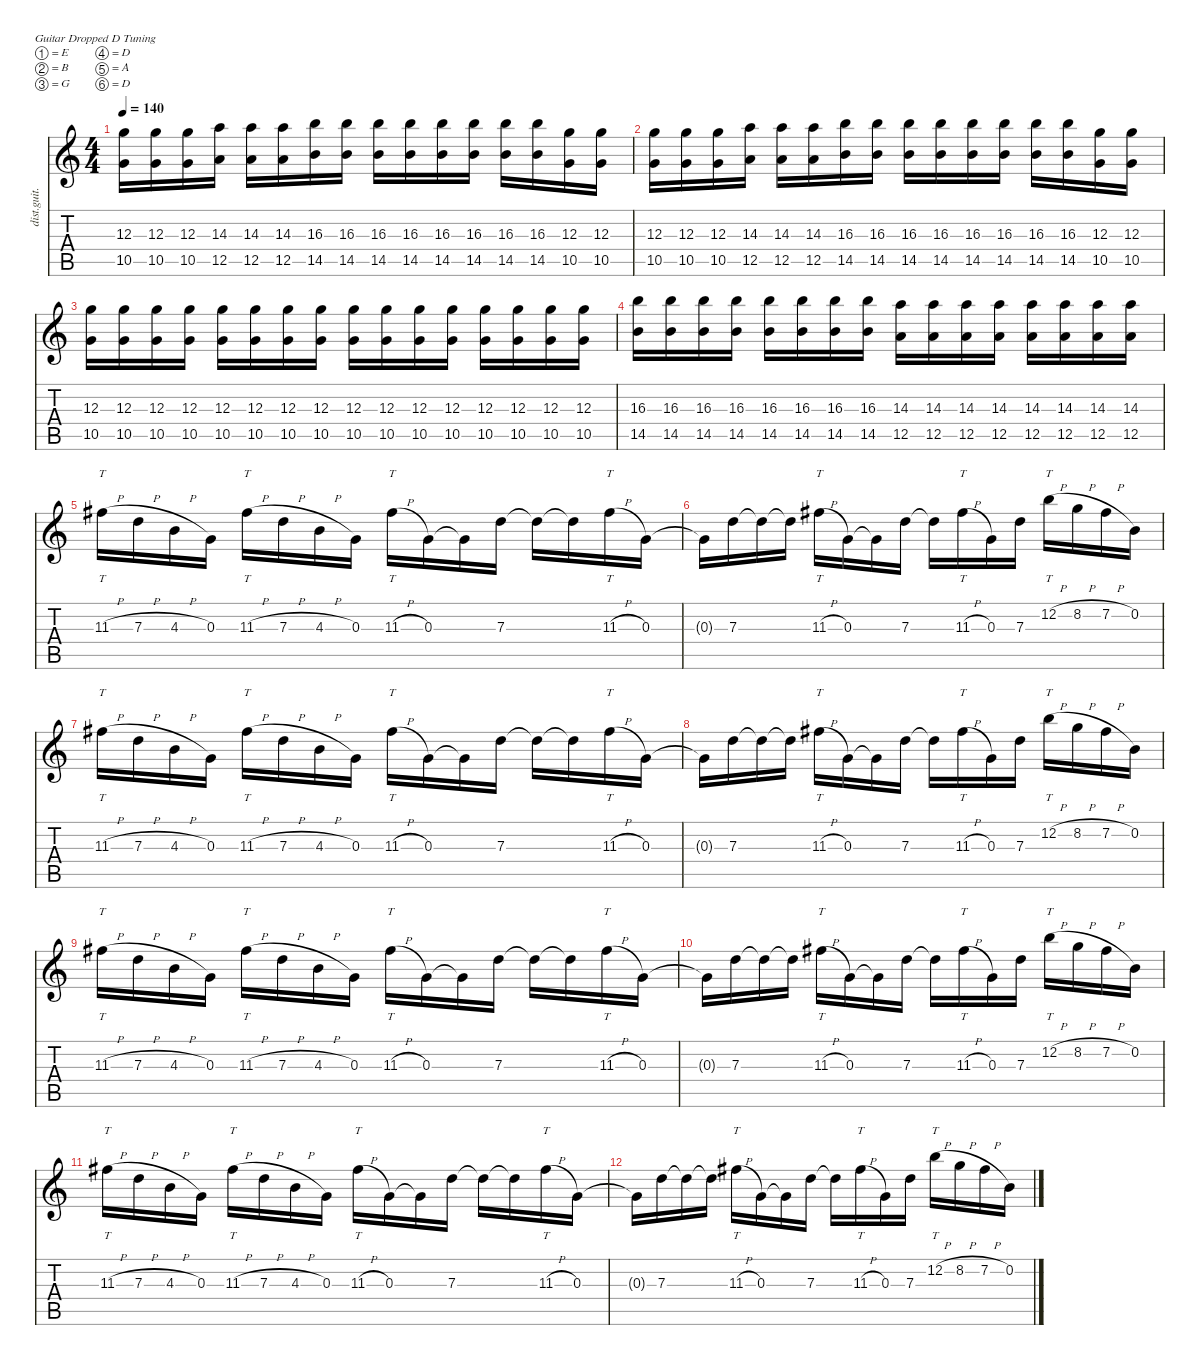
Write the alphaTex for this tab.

\defaultSystemsLayout 4
\hideDynamics
\bracketExtendMode nobrackets
\otherSystemsTrackNameOrientation horizontal
\track ("L" "dist.guit.") {instrument distortionguitar}
\staff {score tabs}
\tuning (E4 B3 G3 D3 A2 D2)
\ts (4 4)
\tempo 140
\clef g2
\ks c
(10.5 12.3).16{dy mf beam Down} (10.5 12.3).16{beam Down} (10.5 12.3).16{beam Down} (12.5 14.3).16{beam Down} (12.5 14.3).16{beam Down} (12.5 14.3).16{beam Down} (14.5 16.3).16{beam Down} (14.5 16.3).16{beam Down} (14.5 16.3).16{beam Down} (14.5 16.3).16{beam Down} (14.5 16.3).16{beam Down} (14.5 16.3).16{beam Down} (14.5 16.3).16{beam Down} (14.5 16.3).16{beam Down} (10.5 12.3).16{beam Down} (10.5 12.3).16{beam Down} |
(10.5 12.3).16{beam Down} (10.5 12.3).16{beam Down} (10.5 12.3).16{beam Down} (12.5 14.3).16{beam Down} (12.5 14.3).16{beam Down} (12.5 14.3).16{beam Down} (14.5 16.3).16{beam Down} (14.5 16.3).16{beam Down} (14.5 16.3).16{beam Down} (14.5 16.3).16{beam Down} (14.5 16.3).16{beam Down} (14.5 16.3).16{beam Down} (14.5 16.3).16{beam Down} (14.5 16.3).16{beam Down} (10.5 12.3).16{beam Down} (10.5 12.3).16{beam Down} |
(10.5 12.3).16{beam Down} (10.5 12.3).16{beam Down} (10.5 12.3).16{beam Down} (10.5 12.3).16{beam Down} (10.5 12.3).16{beam Down} (10.5 12.3).16{beam Down} (10.5 12.3).16{beam Down} (10.5 12.3).16{beam Down} (10.5 12.3).16{beam Down} (10.5 12.3).16{beam Down} (10.5 12.3).16{beam Down} (10.5 12.3).16{beam Down} (10.5 12.3).16{beam Down} (10.5 12.3).16{beam Down} (10.5 12.3).16{beam Down} (10.5 12.3).16{beam Down} |
(14.5 16.3).16{beam Down} (14.5 16.3).16{beam Down} (14.5 16.3).16{beam Down} (14.5 16.3).16{beam Down} (14.5 16.3).16{beam Down} (14.5 16.3).16{beam Down} (14.5 16.3).16{beam Down} (14.5 16.3).16{beam Down} (12.5 14.3).16{beam Down} (12.5 14.3).16{beam Down} (12.5 14.3).16{beam Down} (12.5 14.3).16{beam Down} (12.5 14.3).16{beam Down} (12.5 14.3).16{beam Down} (12.5 14.3).16{beam Down} (12.5 14.3).16{beam Down} |
11.3{h acc #}.16{tt beam Down} 7.3{h}.16{beam Down} 4.3{h}.16{beam Down} 0.3.16{beam Down} 11.3{h acc #}.16{tt beam Down} 7.3{h}.16{beam Down} 4.3{h}.16{beam Down} 0.3.16{beam Down} 11.3{h acc #}.16{tt beam Down} 0.3.16{beam Down} 0.3{t}.16{beam Down} 7.3.16{beam Down} 7.3{t}.16{beam Down} 7.3{t}.16{beam Down} 11.3{h acc #}.16{tt beam Down} 0.3.16{beam Down} |
0.3{t}.16{beam Down} 7.3.16{beam Down} 7.3{t}.16{beam Down} 7.3{t}.16{beam Down} 11.3{h acc #}.16{tt beam Down} 0.3.16{beam Down} 0.3{t}.16{beam Down} 7.3.16{beam Down} 7.3{t}.16{beam Down} 11.3{h acc #}.16{tt beam Down} 0.3.16{beam Down} 7.3.16{beam Down} 12.2{h}.16{tt beam Down} 8.2{h}.16{beam Down} 7.2{h acc #}.16{beam Down} 0.2.16{beam Down} |
11.3{h acc #}.16{tt beam Down} 7.3{h}.16{beam Down} 4.3{h}.16{beam Down} 0.3.16{beam Down} 11.3{h acc #}.16{tt beam Down} 7.3{h}.16{beam Down} 4.3{h}.16{beam Down} 0.3.16{beam Down} 11.3{h acc #}.16{tt beam Down} 0.3.16{beam Down} 0.3{t}.16{beam Down} 7.3.16{beam Down} 7.3{t}.16{beam Down} 7.3{t}.16{beam Down} 11.3{h acc #}.16{tt beam Down} 0.3.16{beam Down} |
0.3{t}.16{beam Down} 7.3.16{beam Down} 7.3{t}.16{beam Down} 7.3{t}.16{beam Down} 11.3{h acc #}.16{tt beam Down} 0.3.16{beam Down} 0.3{t}.16{beam Down} 7.3.16{beam Down} 7.3{t}.16{beam Down} 11.3{h acc #}.16{tt beam Down} 0.3.16{beam Down} 7.3.16{beam Down} 12.2{h}.16{tt beam Down} 8.2{h}.16{beam Down} 7.2{h acc #}.16{beam Down} 0.2.16{beam Down} |
11.3{h acc #}.16{tt beam Down} 7.3{h}.16{beam Down} 4.3{h}.16{beam Down} 0.3.16{beam Down} 11.3{h acc #}.16{tt beam Down} 7.3{h}.16{beam Down} 4.3{h}.16{beam Down} 0.3.16{beam Down} 11.3{h acc #}.16{tt beam Down} 0.3.16{beam Down} 0.3{t}.16{beam Down} 7.3.16{beam Down} 7.3{t}.16{beam Down} 7.3{t}.16{beam Down} 11.3{h acc #}.16{tt beam Down} 0.3.16{beam Down} |
0.3{t}.16{beam Down} 7.3.16{beam Down} 7.3{t}.16{beam Down} 7.3{t}.16{beam Down} 11.3{h acc #}.16{tt beam Down} 0.3.16{beam Down} 0.3{t}.16{beam Down} 7.3.16{beam Down} 7.3{t}.16{beam Down} 11.3{h acc #}.16{tt beam Down} 0.3.16{beam Down} 7.3.16{beam Down} 12.2{h}.16{tt beam Down} 8.2{h}.16{beam Down} 7.2{h acc #}.16{beam Down} 0.2.16{beam Down} |
11.3{h acc #}.16{tt beam Down} 7.3{h}.16{beam Down} 4.3{h}.16{beam Down} 0.3.16{beam Down} 11.3{h acc #}.16{tt beam Down} 7.3{h}.16{beam Down} 4.3{h}.16{beam Down} 0.3.16{beam Down} 11.3{h acc #}.16{tt beam Down} 0.3.16{beam Down} 0.3{t}.16{beam Down} 7.3.16{beam Down} 7.3{t}.16{beam Down} 7.3{t}.16{beam Down} 11.3{h acc #}.16{tt beam Down} 0.3.16{beam Down} |
0.3{t}.16{beam Down} 7.3.16{beam Down} 7.3{t}.16{beam Down} 7.3{t}.16{beam Down} 11.3{h acc #}.16{tt beam Down} 0.3.16{beam Down} 0.3{t}.16{beam Down} 7.3.16{beam Down} 7.3{t}.16{beam Down} 11.3{h acc #}.16{tt beam Down} 0.3.16{beam Down} 7.3.16{beam Down} 12.2{h}.16{tt beam Down} 8.2{h}.16{beam Down} 7.2{h acc #}.16{beam Down} 0.2.16{beam Down}
